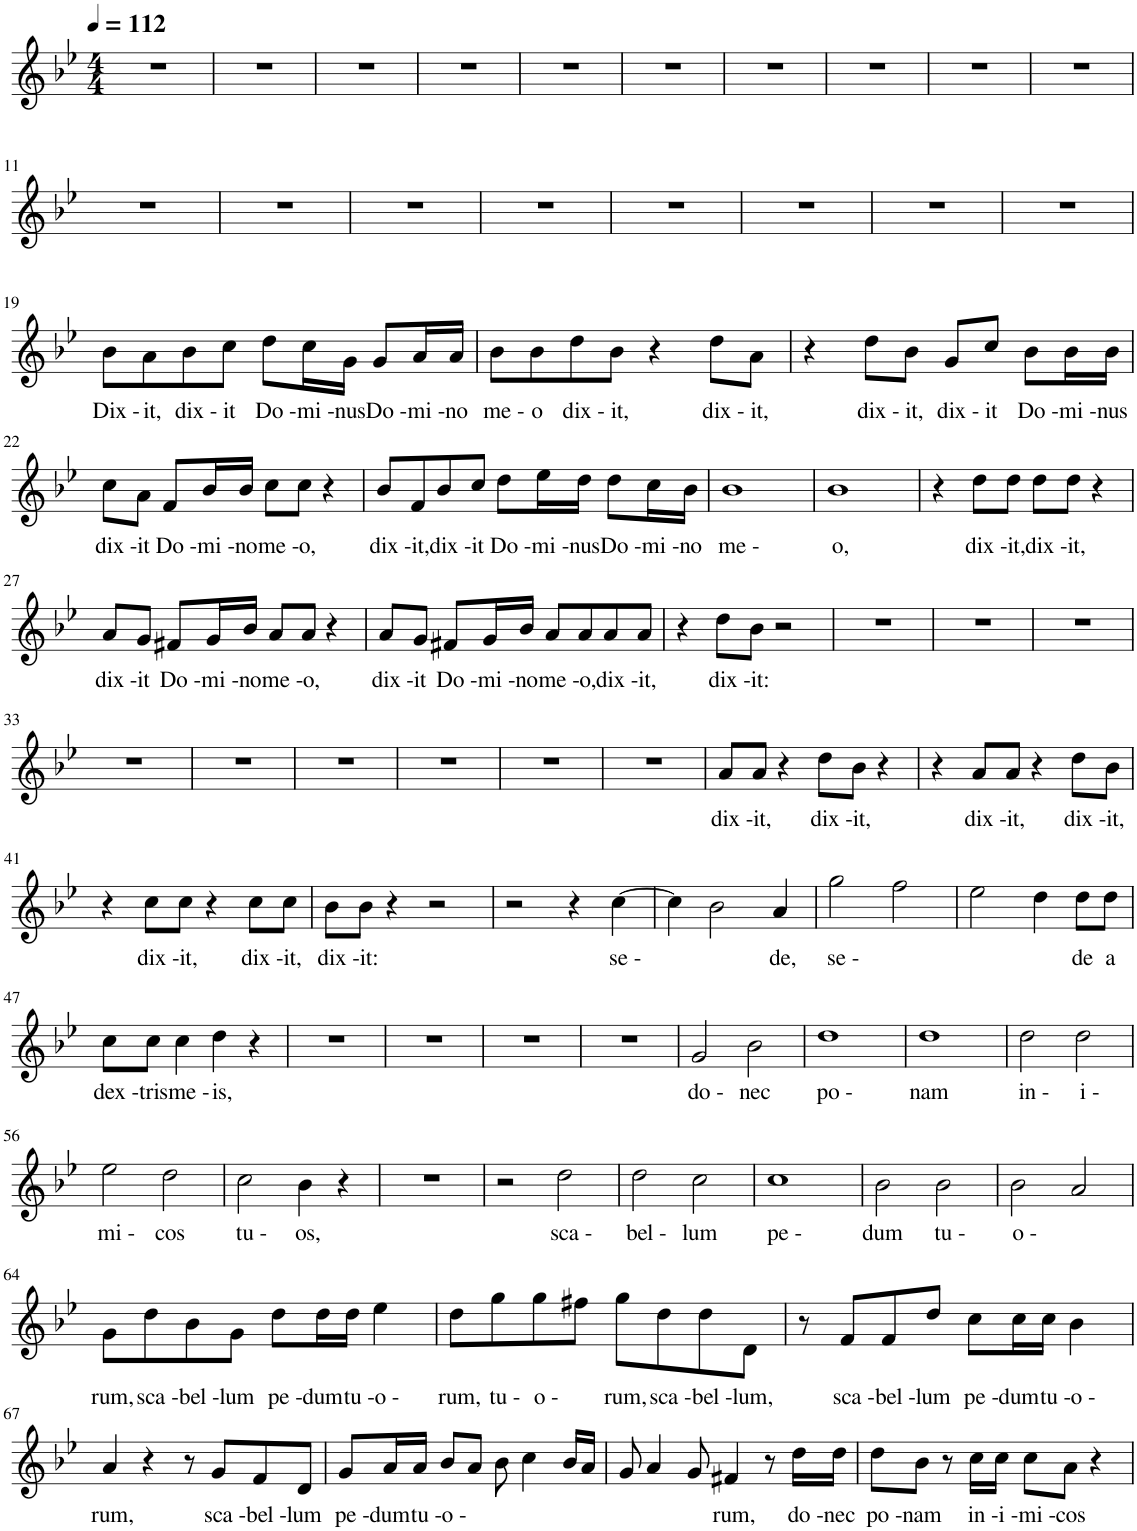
**kern	**text
*part1	*part1
*staff1	*staff1
*I"Soprano, Soprano II	*
*I'S.	*
*clefG2	*
*k[b-e-]	*
*M4/4	*
*MM112	*
=1	=1
1r	.
=2	=2
1r	.
=3	=3
1r	.
=4	=4
1r	.
=5	=5
1r	.
=6	=6
1r	.
=7	=7
1r	.
=8	=8
1r	.
=9	=9
1r	.
=10	=10
1r	.
!!LO:LB:g=z
=11	=11
1r	.
=12	=12
1r	.
=13	=13
1r	.
=14	=14
1r	.
=15	=15
1r	.
=16	=16
1r	.
=17	=17
1r	.
=18	=18
1r	.
!!LO:LB:g=z
=19	=19
!	!LO:LY:b
8b-\L	Dix -
!	!LO:LY:b
8a\	it,
!	!LO:LY:b
8b-\	dix -
!	!LO:LY:b
8cc\J	it
!	!LO:LY:b
8dd\L	Do -
!	!LO:LY:b
16cc\L	mi -
!	!LO:LY:b
16g\JJ	nus
!	!LO:LY:b
8g/L	Do -
!	!LO:LY:b
16a/L	mi -
!	!LO:LY:b
16a/JJ	no
=20	=20
!	!LO:LY:b
8b-\L	me -
!	!LO:LY:b
8b-\	o
!	!LO:LY:b
8dd\	dix -
!	!LO:LY:b
8b-\J	it,
4r	.
!	!LO:LY:b
8dd\L	dix -
!	!LO:LY:b
8a\J	it,
=21	=21
4r	.
!	!LO:LY:b
8dd\L	dix -
!	!LO:LY:b
8b-\J	it,
!	!LO:LY:b
8g/L	dix -
!	!LO:LY:b
8cc/J	it
!	!LO:LY:b
8b-\L	Do -
!	!LO:LY:b
16b-\L	mi -
!	!LO:LY:b
16b-\JJ	nus
!!LO:LB:g=z
=22	=22
!	!LO:LY:b
8cc\L	dix -
!	!LO:LY:b
8a\J	it
!	!LO:LY:b
8f/L	Do -
!	!LO:LY:b
16b-/L	mi -
!	!LO:LY:b
16b-/JJ	no
!	!LO:LY:b
8cc\L	me -
!	!LO:LY:b
8cc\J	o,
4r	.
=23	=23
!	!LO:LY:b
8b-/L	dix -
!	!LO:LY:b
8f/	it,
!	!LO:LY:b
8b-/	dix -
!	!LO:LY:b
8cc/J	it
!	!LO:LY:b
8dd\L	Do -
!	!LO:LY:b
16ee-\L	mi -
!	!LO:LY:b
16dd\JJ	nus
!	!LO:LY:b
8dd\L	Do -
!	!LO:LY:b
16cc\L	mi -
!	!LO:LY:b
16b-\JJ	no
=24	=24
!	!LO:LY:b
1b-	me -
=25	=25
!	!LO:LY:b
1b-	o,
=26	=26
4r	.
!	!LO:LY:b
8dd\L	dix -
!	!LO:LY:b
8dd\J	it,
!	!LO:LY:b
8dd\L	dix -
!	!LO:LY:b
8dd\J	it,
4r	.
!!LO:LB:g=z
=27	=27
!	!LO:LY:b
8a/L	dix -
!	!LO:LY:b
8g/J	it
!	!LO:LY:b
8f#X/L	Do -
!	!LO:LY:b
16g/L	mi -
!	!LO:LY:b
16b-/JJ	no
!	!LO:LY:b
8a/L	me -
!	!LO:LY:b
8a/J	o,
4r	.
=28	=28
!	!LO:LY:b
8a/L	dix -
!	!LO:LY:b
8g/J	it
!	!LO:LY:b
8f#X/L	Do -
!	!LO:LY:b
16g/L	mi -
!	!LO:LY:b
16b-/JJ	no
!	!LO:LY:b
8a/L	me -
!	!LO:LY:b
8a/	o,
!	!LO:LY:b
8a/	dix -
!	!LO:LY:b
8a/J	it,
=29	=29
4r	.
!	!LO:LY:b
8dd\L	dix -
!	!LO:LY:b
8b-\J	it:
2r	.
=30	=30
1r	.
=31	=31
1r	.
=32	=32
1r	.
!!LO:LB:g=z
=33	=33
1r	.
=34	=34
1r	.
=35	=35
1r	.
=36	=36
1r	.
=37	=37
1r	.
=38	=38
1r	.
=39	=39
!	!LO:LY:b
8a/L	dix -
!	!LO:LY:b
8a/J	it,
4r	.
!	!LO:LY:b
8dd\L	dix -
!	!LO:LY:b
8b-\J	it,
4r	.
=40	=40
4r	.
!	!LO:LY:b
8a/L	dix -
!	!LO:LY:b
8a/J	it,
4r	.
!	!LO:LY:b
8dd\L	dix -
!	!LO:LY:b
8b-\J	it,
!!LO:LB:g=z
=41	=41
4r	.
!	!LO:LY:b
8cc\L	dix -
!	!LO:LY:b
8cc\J	it,
4r	.
!	!LO:LY:b
8cc\L	dix -
!	!LO:LY:b
8cc\J	it,
=42	=42
!	!LO:LY:b
8b-\L	dix -
!	!LO:LY:b
8b-\J	it:
4r	.
2r	.
=43	=43
2r	.
4r	.
!	!LO:LY:b
[4cc\	se -
=44	=44
4cc\]	.
2b-\	.
!	!LO:LY:b
4a/	de,
=45	=45
!	!LO:LY:b
2gg\	se -
2ff\	.
=46	=46
2ee-\	.
4dd\	.
!	!LO:LY:b
8dd\L	de
!	!LO:LY:b
8dd\J	a
!!LO:LB:g=z
=47	=47
!	!LO:LY:b
8cc\L	dex -
!	!LO:LY:b
8cc\J	tris
!	!LO:LY:b
4cc\	me -
!	!LO:LY:b
4dd\	is,
4r	.
=48	=48
1r	.
=49	=49
1r	.
=50	=50
1r	.
=51	=51
1r	.
=52	=52
!	!LO:LY:b
2g/	do -
!	!LO:LY:b
2b-\	nec
=53	=53
!	!LO:LY:b
1dd	po -
=54	=54
!	!LO:LY:b
1dd	nam
=55	=55
!	!LO:LY:b
2dd\	in -
!	!LO:LY:b
2dd\	i -
!!LO:LB:g=z
=56	=56
!	!LO:LY:b
2ee-\	mi -
!	!LO:LY:b
2dd\	cos
=57	=57
!	!LO:LY:b
2cc\	tu -
!	!LO:LY:b
4b-\	os,
4r	.
=58	=58
1r	.
=59	=59
2r	.
!	!LO:LY:b
2dd\	sca -
=60	=60
!	!LO:LY:b
2dd\	bel -
!	!LO:LY:b
2cc\	lum
=61	=61
!	!LO:LY:b
1cc	pe -
=62	=62
!	!LO:LY:b
2b-\	dum
!	!LO:LY:b
2b-\	tu -
=63	=63
!	!LO:LY:b
2b-\	o -
2a/	.
!!LO:LB:g=z
=64	=64
!	!LO:LY:b
8g\L	rum,
!	!LO:LY:b
8dd\	sca -
!	!LO:LY:b
8b-\	bel -
!	!LO:LY:b
8g\J	lum
!	!LO:LY:b
8dd\L	pe -
!	!LO:LY:b
16dd\L	dum
!	!LO:LY:b
16dd\JJ	tu -
!	!LO:LY:b
4ee-\	o -
=65	=65
!	!LO:LY:b
8dd\L	rum,
!	!LO:LY:b
8gg\	tu -
!	!LO:LY:b
8gg\	o -
8ff#X\J	.
!	!LO:LY:b
8gg\L	rum,
!	!LO:LY:b
8dd\	sca -
!	!LO:LY:b
8dd\	bel -
!	!LO:LY:b
8d\J	lum,
=66	=66
8r	.
!	!LO:LY:b
8f/L	sca -
!	!LO:LY:b
8f/	bel -
!	!LO:LY:b
8dd/J	lum
!	!LO:LY:b
8cc\L	pe -
!	!LO:LY:b
16cc\L	dum
!	!LO:LY:b
16cc\JJ	tu -
!	!LO:LY:b
4b-\	o -
!!LO:LB:g=z
=67	=67
!	!LO:LY:b
4a/	rum,
4r	.
8r	.
!	!LO:LY:b
8g/L	sca -
!	!LO:LY:b
8f/	bel -
!	!LO:LY:b
8d/J	lum
=68	=68
!	!LO:LY:b
8g/L	pe -
!	!LO:LY:b
16a/L	dum
!	!LO:LY:b
16a/JJ	tu -
!	!LO:LY:b
8b-/L	o -
8a/J	.
8b-\	.
4cc\	.
16b-/LL	.
16a/JJ	.
=69	=69
8g/	.
4a/	.
8g/	.
!	!LO:LY:b
4f#X/	rum,
8r	.
!	!LO:LY:b
16dd\LL	do -
!	!LO:LY:b
16dd\JJ	nec
=70	=70
!	!LO:LY:b
8dd\L	po -
!	!LO:LY:b
8b-\J	nam
8r	.
!	!LO:LY:b
16cc\LL	in -
!	!LO:LY:b
16cc\JJ	i -
!	!LO:LY:b
8cc\L	mi -
!	!LO:LY:b
8a\J	cos
4r	.
=	=
*-	*-
